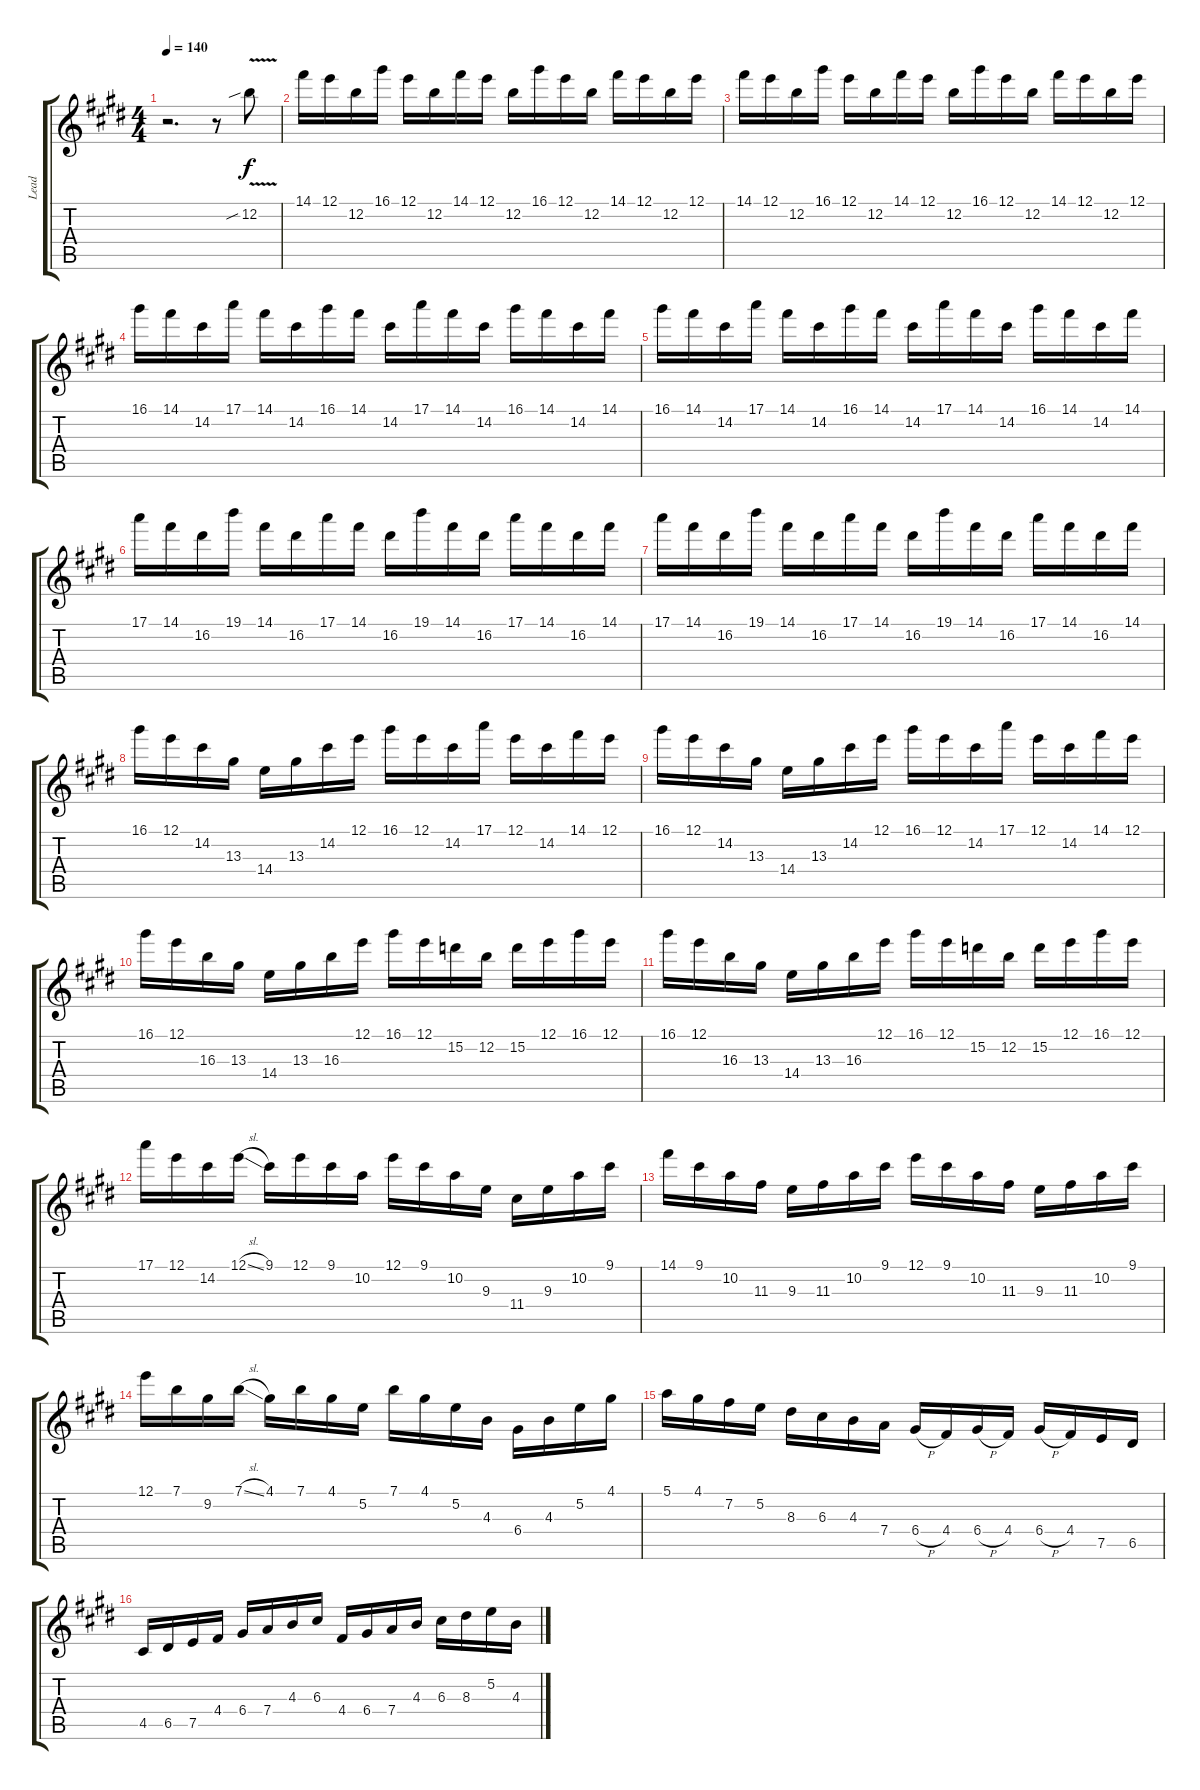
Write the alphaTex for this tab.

\track ("Lead" "Lead") {instrument distortionguitar}
\staff {score tabs}
\tuning (E4 B3 G3 D3 A2 E2) {hide}
\ts (4 4)
\tempo 140
\clef g2
\ks e
r.2{d dy f} r.8 12.2{v sib}.8 |
14.1.16 12.1.16 12.2.16 16.1.16 12.1.16 12.2.16 14.1.16 12.1.16 12.2.16 16.1.16 12.1.16 12.2.16 14.1.16 12.1.16 12.2.16 12.1.16 |
14.1.16 12.1.16 12.2.16 16.1.16 12.1.16 12.2.16 14.1.16 12.1.16 12.2.16 16.1.16 12.1.16 12.2.16 14.1.16 12.1.16 12.2.16 12.1.16 |
16.1.16 14.1.16 14.2.16 17.1.16 14.1.16 14.2.16 16.1.16 14.1.16 14.2.16 17.1.16 14.1.16 14.2.16 16.1.16 14.1.16 14.2.16 14.1.16 |
16.1.16 14.1.16 14.2.16 17.1.16 14.1.16 14.2.16 16.1.16 14.1.16 14.2.16 17.1.16 14.1.16 14.2.16 16.1.16 14.1.16 14.2.16 14.1.16 |
17.1.16 14.1.16 16.2.16 19.1.16 14.1.16 16.2.16 17.1.16 14.1.16 16.2.16 19.1.16 14.1.16 16.2.16 17.1.16 14.1.16 16.2.16 14.1.16 |
17.1.16 14.1.16 16.2.16 19.1.16 14.1.16 16.2.16 17.1.16 14.1.16 16.2.16 19.1.16 14.1.16 16.2.16 17.1.16 14.1.16 16.2.16 14.1.16 |
16.1.16 12.1.16 14.2.16 13.3.16 14.4.16 13.3.16 14.2.16 12.1.16 16.1.16 12.1.16 14.2.16 17.1.16 12.1.16 14.2.16 14.1.16 12.1.16 |
16.1.16 12.1.16 14.2.16 13.3.16 14.4.16 13.3.16 14.2.16 12.1.16 16.1.16 12.1.16 14.2.16 17.1.16 12.1.16 14.2.16 14.1.16 12.1.16 |
16.1.16 12.1.16 16.3.16 13.3.16 14.4.16 13.3.16 16.3.16 12.1.16 16.1.16 12.1.16 15.2.16 12.2.16 15.2.16 12.1.16 16.1.16 12.1.16 |
16.1.16 12.1.16 16.3.16 13.3.16 14.4.16 13.3.16 16.3.16 12.1.16 16.1.16 12.1.16 15.2.16 12.2.16 15.2.16 12.1.16 16.1.16 12.1.16 |
17.1.16 12.1.16 14.2.16 12.1{sl}.16 9.1.16 12.1.16 9.1.16 10.2.16 12.1.16 9.1.16 10.2.16 9.3.16 11.4.16 9.3.16 10.2.16 9.1.16 |
14.1.16 9.1.16 10.2.16 11.3.16 9.3.16 11.3.16 10.2.16 9.1.16 12.1.16 9.1.16 10.2.16 11.3.16 9.3.16 11.3.16 10.2.16 9.1.16 |
12.1.16 7.1.16 9.2.16 7.1{sl}.16 4.1.16 7.1.16 4.1.16 5.2.16 7.1.16 4.1.16 5.2.16 4.3.16 6.4.16 4.3.16 5.2.16 4.1.16 |
5.1.16 4.1.16 7.2.16 5.2.16 8.3.16 6.3.16 4.3.16 7.4.16 6.4{h}.16 4.4.16 6.4{h}.16 4.4.16 6.4{h}.16 4.4.16 7.5.16 6.5.16 |
4.5.16 6.5.16 7.5.16 4.4.16 6.4.16 7.4.16 4.3.16 6.3.16 4.4.16 6.4.16 7.4.16 4.3.16 6.3.16 8.3.16 5.2.16 4.3{sl}.16
